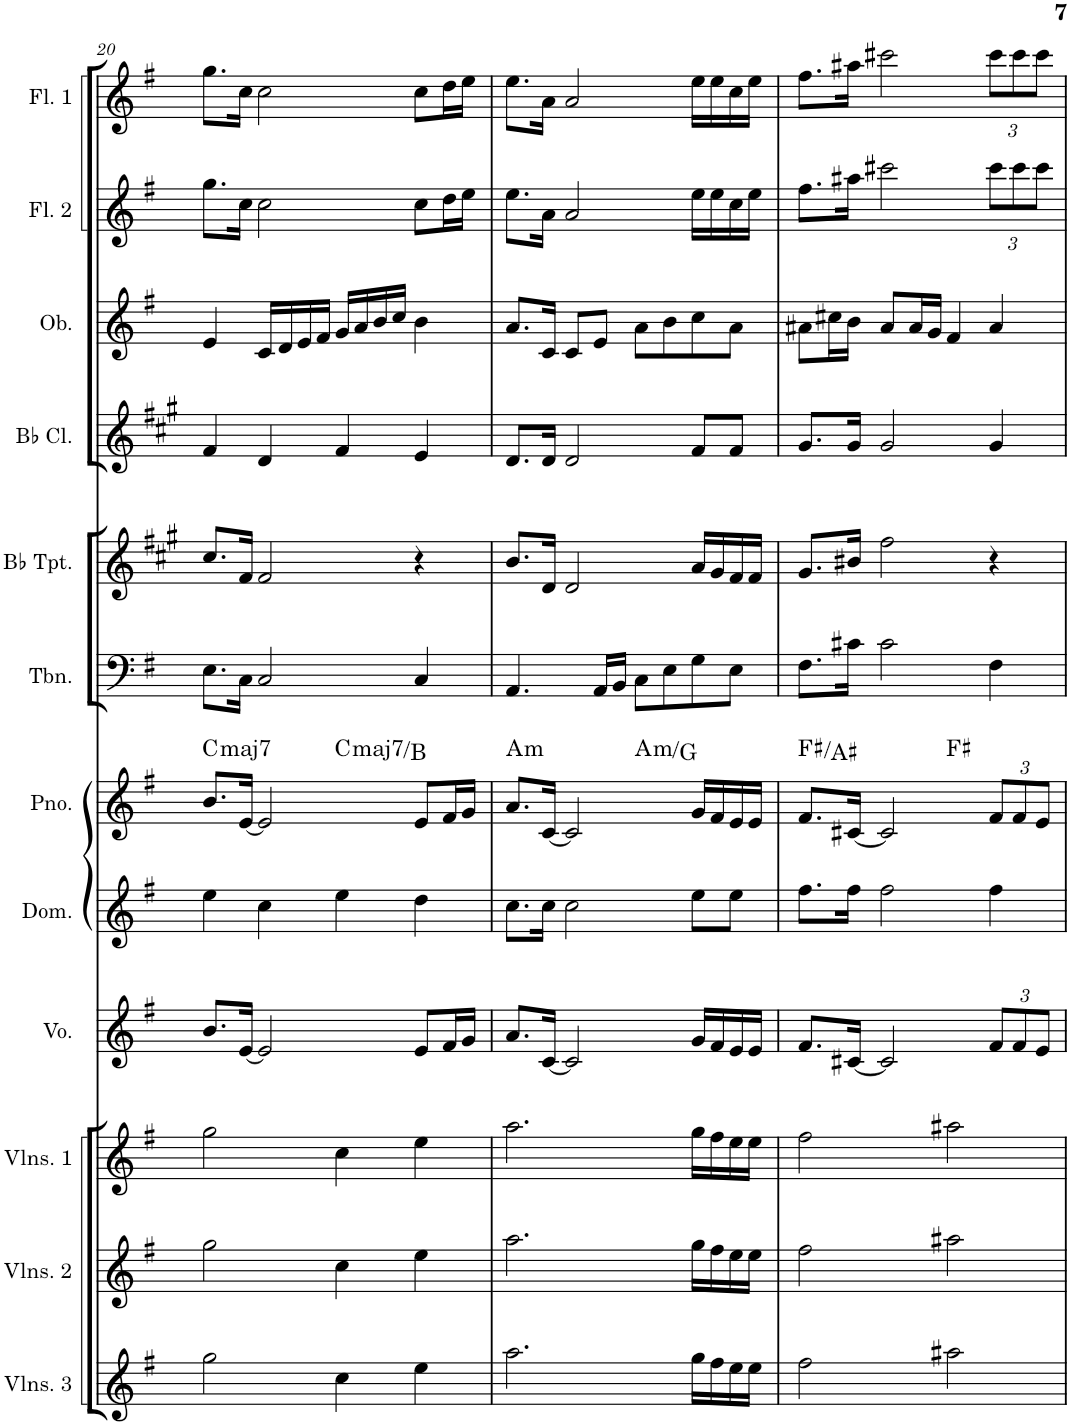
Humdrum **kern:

**kern	**kern	**kern	**kern	**kern	**kern	**harte	**kern	**kern	**kern	**kern	**kern	**kern
*part12	*part11	*part10	*part9	*part8	*part7	*part7	*part6	*part5	*part4	*part3	*part2	*part1
*staff12	*staff11	*staff10	*staff9	*staff8	*staff7	*	*staff6	*staff5	*staff4	*staff3	*staff2	*staff1
*I"Violins 3	*I"Violins 2	*I"Violins 1	*I"Voice	*I"Domra	*I"Piano	*	*I"Trombone	*I"Bb Trumpet	*I"Bb Clarinet	*I"Oboe	*I"Flute 2	*I"Flute 1
*I'Vlns. 3	*I'Vlns. 2	*I'Vlns. 1	*I'Vo.	*I'Dom.	*I'Pno.	*	*I'Tbn.	*I'Bb Tpt.	*I'Bb Cl.	*I'Ob.	*I'Fl. 2	*I'Fl. 1
!!LO:PB:g=z
*clefG2	*clefG2	*clefG2	*clefG2	*clefG2	*clefG2	*	*clefF4	*clefG2	*clefG2	*clefG2	*clefG2	*clefG2
*	*	*	*	*	*	*	*	*Trd1c2	*Trd1c2	*	*	*
*k[f#]	*k[f#]	*k[f#]	*k[f#]	*k[f#]	*k[f#]	*	*k[f#]	*k[f#c#g#]	*k[f#c#g#]	*k[f#]	*k[f#]	*k[f#]
*M4/4	*M4/4	*M4/4	*M4/4	*M4/4	*M4/4	*	*M4/4	*M4/4	*M4/4	*M4/4	*M4/4	*M4/4
=20	=20	=20	=20	=20	=20	=20	=20	=20	=20	=20	=20	=20
!	!	!	!	!	!	!LO:H:kt=maj7	!	!	!	!	!	!
*	*	*	*	*	*^	*	*	*	*	*	*	*
2gg\	2gg\	2gg\	8.b/L	4ee\	8.b/L	2ryy	C:maj7	8.E\L	8.cc#/L	4f#/	4e/	8.gg\L	8.gg\L
.	.	.	[16e/Jk	.	[16e/Jk	.	.	16C\Jk	16f#/Jk	.	.	16cc\Jk	16cc\Jk
.	.	.	2e/]	4cc\	2e/]	.	.	2C/	2f#/	4d/	16c/LL	2cc\	2cc\
.	.	.	.	.	.	.	.	.	.	.	16d/	.	.
.	.	.	.	.	.	.	.	.	.	.	16e/	.	.
.	.	.	.	.	.	.	.	.	.	.	16f#/JJ	.	.
!	!	!	!	!	!	!	!LO:H:kt=maj7	!	!	!	!	!	!
4cc\	4cc\	4cc\	.	4ee\	.	2ryy	C:maj7/7	.	.	4f#/	16g/LL	.	.
.	.	.	.	.	.	.	.	.	.	.	16a/	.	.
.	.	.	.	.	.	.	.	.	.	.	16b/	.	.
.	.	.	.	.	.	.	.	.	.	.	16cc/JJ	.	.
4ee\	4ee\	4ee\	8e/L	4dd\	8e/L	.	.	4C/	4r	4e/	4b\	8cc\L	8cc\L
.	.	.	16f#/L	.	16f#/L	.	.	.	.	.	.	16dd\L	16dd\L
.	.	.	16g/JJ	.	16g/JJ	.	.	.	.	.	.	16ee\JJ	16ee\JJ
=21	=21	=21	=21	=21	=21	=21	=21	=21	=21	=21	=21	=21	=21
!	!	!	!	!	!	!	!LO:H:kt=m	!	!	!	!	!	!
2.aa\	2.aa\	2.aa\	8.a/L	8.cc\L	8.a/L	2ryy	A:min	4.AA/	8.b/L	8.d/L	8.a/L	8.ee\L	8.ee\L
.	.	.	[16c/Jk	16cc\Jk	[16c/Jk	.	.	.	16d/Jk	16d/Jk	16c/Jk	16a\Jk	16a\Jk
.	.	.	2c/]	2cc\	2c/]	.	.	.	2d/	2d/	8c/L	2a/	2a/
.	.	.	.	.	.	.	.	16AA/LL	.	.	8e/J	.	.
.	.	.	.	.	.	.	.	16BB/JJ	.	.	.	.	.
!	!	!	!	!	!	!	!LO:H:kt=m	!	!	!	!	!	!
.	.	.	.	.	.	2ryy	A:min/b7	8C\L	.	.	8a\L	.	.
.	.	.	.	.	.	.	.	8E\	.	.	8b\	.	.
16gg\LL	16gg\LL	16gg\LL	16g/LL	8ee\L	16g/LL	.	.	8G\	16a/LL	8f#/L	8cc\	16ee\LL	16ee\LL
16ff#\	16ff#\	16ff#\	16f#/	.	16f#/	.	.	.	16g#/	.	.	16ee\	16ee\
16ee\	16ee\	16ee\	16e/	8ee\J	16e/	.	.	8E\J	16f#/	8f#/J	8a\J	16cc\	16cc\
16ee\JJ	16ee\JJ	16ee\JJ	16e/JJ	.	16e/JJ	.	.	.	16f#/JJ	.	.	16ee\JJ	16ee\JJ
=22	=22	=22	=22	=22	=22	=22	=22	=22	=22	=22	=22	=22	=22
2ff#\	2ff#\	2ff#\	8.f#/L	8.ff#\L	8.f#/L	2ryy	F#:maj/3	8.F#\L	8.g#/L	8.g#/L	8a#X\L	8.ff#\L	8.ff#\L
.	.	.	.	.	.	.	.	.	.	.	16cc#X\L	.	.
.	.	.	[16c#X/Jk	16ff#\Jk	[16c#X/Jk	.	.	16c#X\Jk	16b#X/Jk	16g#/Jk	16b\JJ	16aa#X\Jk	16aa#X\Jk
.	.	.	2c#/]	2ff#\	2c#/]	.	.	2c#\	2ff#\	2g#/	8a#/L	2ccc#X\	2ccc#X\
.	.	.	.	.	.	.	.	.	.	.	16a#/L	.	.
.	.	.	.	.	.	.	.	.	.	.	16g/JJ	.	.
2aa#X\	2aa#X\	2aa#X\	.	.	.	2ryy	F#:maj	.	.	.	4f#/	.	.
*	*	*	*Xbrackettup	*	*Xbrackettup	*	*	*	*	*	*	*Xbrackettup	*Xbrackettup
.	.	.	12f#/L	4ff#\	12f#/L	.	.	4F#\	4r	4g#/	4a#/	12ccc#\L	12ccc#\L
.	.	.	12f#/	.	12f#/	.	.	.	.	.	.	12ccc#\	12ccc#\
.	.	.	12e/J	.	12e/J	.	.	.	.	.	.	12ccc#\J	12ccc#\J
*	*	*	*	*	*v	*v	*	*	*	*	*	*	*
=	=	=	=	=	=	=	=	=	=	=	=	=
*-	*-	*-	*-	*-	*-	*-	*-	*-	*-	*-	*-	*-
